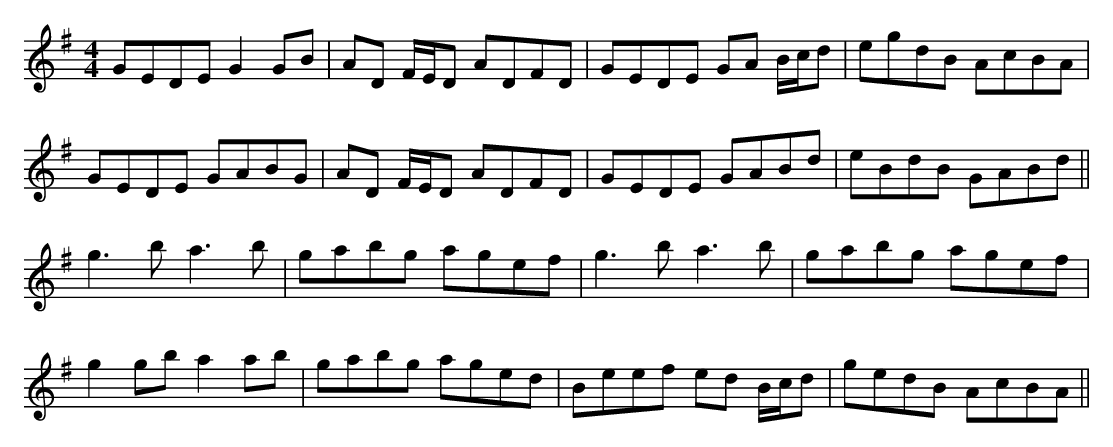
X:1
M:4/4
K:G
GEDE G2GB|AD F/E/D ADFD|GEDE GA B/c/d|egdB AcBA|
GEDE GABG|AD F/E/D ADFD|GEDE GABd|eBdB GABd||
g3b a3b|gabg agef|g3b a3b|gabg agef|
g2gb a2ab|gabg aged|Beef ed B/c/d|gedB AcBA||
